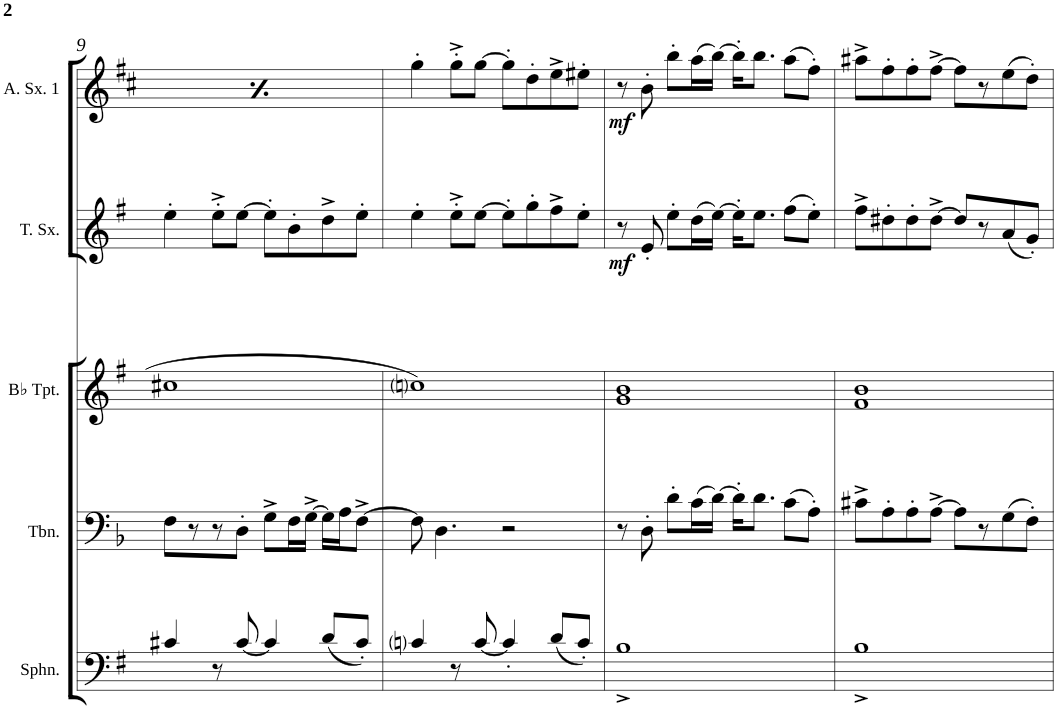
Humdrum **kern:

**kern	**kern	**kern	**kern	**dynam	**kern	**dynam
*part5	*part4	*part3	*part2	*part2	*part1	*part1
*staff5	*staff4	*staff3	*staff2	*staff2	*staff1	*staff1
*I"Sousaphone	*I"Trombone	*I"Trumpet in Bb	*I"Tenor Sax	*	*I"Alto Sax 1	*
*I'Sphn.	*I'Tbn.	*	*I'T. Sx.	*	*I'A. Sx. 1	*
!!LO:PB:g=z
*clefF4	*clefF4	*clefG2	*clefG2	*	*clefG2	*
*Trd8c14	*	*Trd1c2	*Trd8c14	*	*Trd5c9	*
*k[f#]	*k[b-]	*k[f#]	*k[f#]	*	*k[f#c#]	*
*e:	*d:	*e:	*e:	*	*b:	*
*M4/4	*M4/4	*M4/4	*M4/4	*	*M4/4	*
*met(c)	*met(c)	*met(c)	*met(c)	*	*met(c)	*
=9	=9	=9	=9	=9	=9	=9
4c#X/	8F\L	1cc#X	4ee'>\	.	4ff#'>\	.
.	8r	.	.	.	.	.
8r	8r	.	8ee'>^>\L	.	8ff#'>^>\L	.
[8c#/	8D'>\J	.	[8ee\J	.	[8ff#\J	.
4c#/]	8G^>\L	.	8ee'>\L]	.	8ff#'>\L]	.
.	16F\L	.	8b'>\	.	8ff#'>\	.
.	[16G^>\JJ	.	.	.	.	.
(<8d/L	16G\LL]	.	8dd^>\	.	8ff#^>\	.
.	16A\J	.	.	.	.	.
8c#'</J)	[8F^>\J	.	8ee'>\J	.	8ff#'>\J	.
=10	=10	=10	=10	=10	=10	=10
4cni/	8F\]	1ccni	4ee'>\	.	4gg'>\	.
.	4.D\	.	.	.	.	.
8r	.	.	8ee'>^>\L	.	8gg'>^>\L	.
[8c/	.	.	[8ee\J	.	[8gg\J	.
4c'</]	2r	.	8ee'>\L]	.	8gg'>\L]	.
.	.	.	8gg'>\	.	8dd'>\	.
(<8d/L	.	.	8ff#^>\	.	8ee^>\	.
8c'</J)	.	.	8ee'>\J	.	8ee#X'>\J	.
=11	=11	=11	=11	=11	=11	=11
!	!	!	!	!LO:DY:b	!	!LO:DY:b
1B^<	8r	1g 1b	8r	mf	8r	mf
.	8D'>\	.	8e'</	.	8b'>\	.
.	8d'>\L	.	8ee'>\L	.	8bb'>\L	.
.	(>16c\L	.	(>16dd\L	.	(>16aa\L	.
.	[16d\JJ)	.	[16ee\JJ)	.	[16bb\JJ)	.
.	16d'>\KL]	.	16ee'>\KL]	.	16bb'>\KL]	.
.	8.d\J	.	8.ee\J	.	8.bb\J	.
.	(>8c\L	.	(>8ff#\L	.	(>8aa\L	.
.	8A'>\J)	.	8ee'>\J)	.	8ff#'>\J)	.
=12	=12	=12	=12	=12	=12	=12
1B^<	8c#X^>\L	1f# 1b	8ff#^>\L	.	8aa#X^>\L	.
.	8A'>\	.	8dd#X'>\	.	8ff#'>\	.
.	8A'>\	.	8dd#'>\	.	8ff#'>\	.
.	[8A^>\J	.	[8dd#^>\J	.	[8ff#^>\J	.
.	8A\L]	.	8dd#/L]	.	8ff#\L]	.
.	8r	.	8r	.	8r	.
.	(>8G\	.	(<8a/	.	(>8ee\	.
.	8F'>\J)	.	8g'</J)	.	8dd'>\J)	.
=	=	=	=	=	=	=
*-	*-	*-	*-	*-	*-	*-
